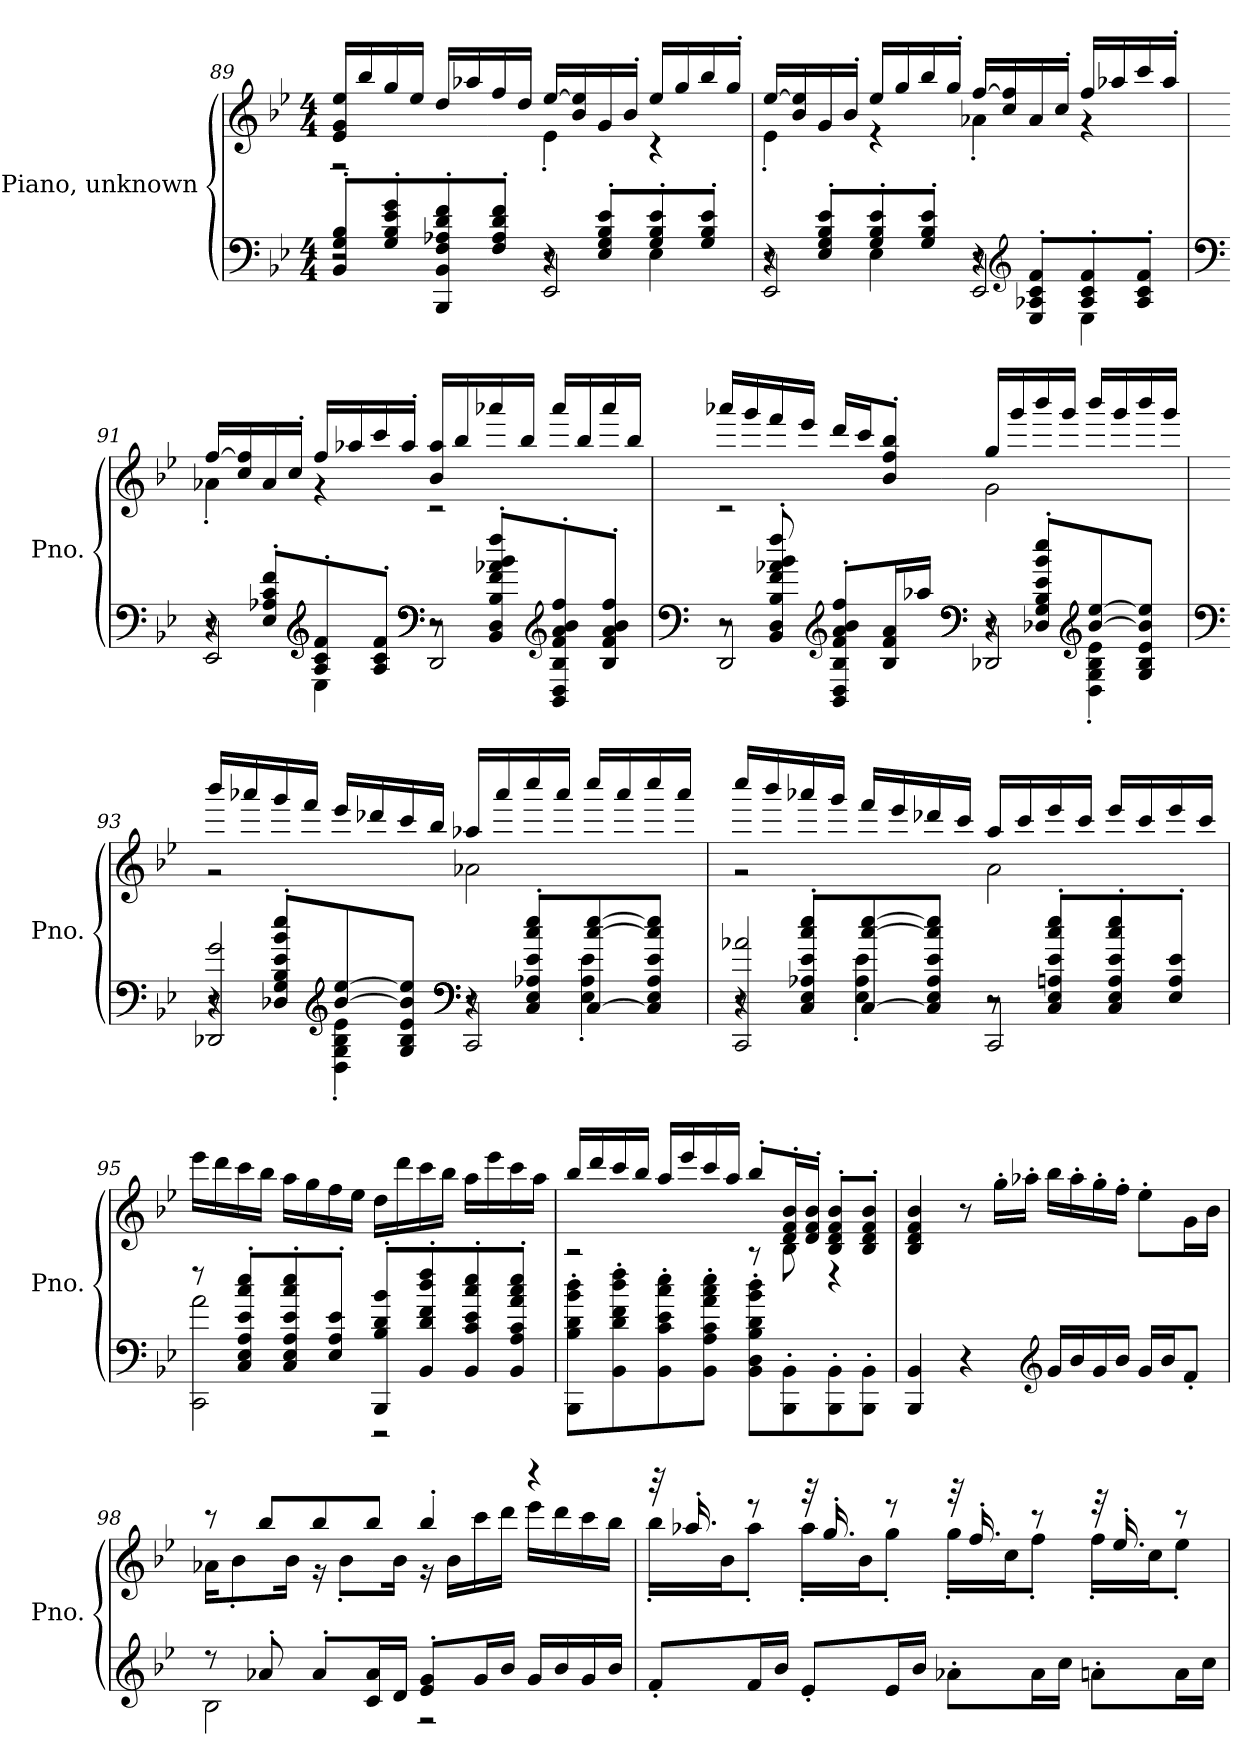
**kern	**kern
*part1	*part1
*staff2	*staff1
*I"Piano, unknown	*
*I'Pno.	*
*clefF4	*clefG2
*k[b-e-]	*k[b-e-]
*M4/4	*M4/4
=89	=89
*^	*^
*	*^	*	*
8BB-/' 8G/' 8B-/'L	2r	2r	16e-/ 16g/ 16ee-/LL	2r
.	.	.	16bb-/	.
8G/' 8B-/' 8e-/' 8g/'	.	.	16gg/	.
.	.	.	16ee-/JJ	.
8BBB-/' 8BB-/' 8F/' 8A-X/' 8d/' 8f/'	.	.	16dd/LL	.
.	.	.	16aa-X/	.
8F/' 8A-/' 8d/' 8f/'J	.	.	16ff/	.
.	.	.	16dd/JJ	.
8r	4r	2EE-/	[16ee-/LL	4e-'\
.	.	.	16b-/ 16ee-/]	.
8E-/' 8G/' 8B-/' 8e-/'L	.	.	16g/	.
.	.	.	16b-'/JJ	.
8G/' 8B-/' 8e-/'	4E-\	.	16ee-/LL	4r
.	.	.	16gg/	.
8G/' 8B-/' 8e-/'J	.	.	16bb-/	.
.	.	.	16gg'/JJ	.
!!LO:LB:g=z	!!
=90	=90	=90	=90	=90
8r	4r	2EE-/	[16ee-/LL	4e-'\
.	.	.	16b-/ 16ee-/]	.
8E-/' 8G/' 8B-/' 8e-/'L	.	.	16g/	.
.	.	.	16b-'/JJ	.
8G/' 8B-/' 8e-/'	4E-\	.	16ee-/LL	4r
.	.	.	16gg/	.
8G/' 8B-/' 8e-/'J	.	.	16bb-/	.
.	.	.	16gg'/JJ	.
8r	4r	2EE-/	[16ff/LL	4a-X'\
.	.	.	16cc/ 16ff/]	.
*clefG2	*	*	*	*
8E-/' 8A-X/' 8c/' 8f/'L	.	.	16a-/	.
.	.	.	16cc'/JJ	.
8A-/' 8c/' 8f/'	4E-\	.	16ff/LL	4r
.	.	.	16aa-X/	.
8A-/' 8c/' 8f/'J	.	.	16ccc/	.
.	.	.	16aa-'/JJ	.
!!LO:LB:g=z	!!
=91	=91	=91	=91	=91
*clefF4	*	*	*	*
8r	4r	2EE-/	[16ff/LL	4a-X'\
.	.	.	16cc/ 16ff/]	.
8E-/' 8A-X/' 8c/' 8f/'L	.	.	16a-/	.
.	.	.	16cc'/JJ	.
*clefG2	*	*	*	*
8A-/' 8c/' 8f/'	4E-\	.	16ff/LL	4r
.	.	.	16aa-X/	.
8A-/' 8c/' 8f/'J	.	.	16ccc/	.
.	.	.	16aa-'/JJ	.
*clefF4	*	*	*	*
8r	2r	2DD/	16b-/ 16aa-/LL	2r
.	.	.	16bb-/	.
8BB-/' 8D/' 8B-/' 8f/' 8a-X/' 8b-/' 8ff/'L	.	.	16aaa-X/	.
.	.	.	16bb-/JJ	.
*clefG2	*	*	*	*
8BB-/' 8D/' 8B-/' 8f/' 8a-/' 8b-/' 8ff/'	.	.	16aaa-/LL	.
.	.	.	16bb-/	.
8B-/' 8f/' 8a-/' 8b-/' 8ff/'J	.	.	16aaa-/	.
.	.	.	16bb-/JJ	.
!!LO:LB:g=z	!!
=92	=92	=92	=92	=92
*clefF4	*	*	*	*
8r	2r	2DD/	16aaa-X/LL	2r
.	.	.	16ggg/	.
8BB-/' 8D/' 8B-/' 8f/' 8a-X/' 8b-/' 8ff/'	.	.	16fff/	.
.	.	.	16eee-/JJ	.
*clefG2	*	*	*	*
8BB-/' 8D/' 8B-/' 8f/' 8a-/' 8b-/' 8ff/'L	.	.	16ddd/LL	.
.	.	.	16ccc/J	.
16B-/ 16f/ 16a-/L	.	.	8b-/' 8ff/' 8bb-/'J	.
16aa-X/JJ	.	.	.	.
*clefF4	*	*	*	*
8r	4r	2DD-X/	16gg/LL	2g\
.	.	.	16ggg/	.
8D-X/' 8G/' 8B-/' 8e-/' 8b-/' 8ee-/'L	.	.	16bbb-/	.
.	.	.	16ggg/JJ	.
*clefG2	*	*	*	*
[8b-/ [8ee-/	4D-\' 4G\' 4B-\' 4e-\'	.	16bbb-/LL	.
.	.	.	16ggg/	.
8G/ 8B-/ 8e-/ 8b-/] 8ee-/]J	.	.	16bbb-/	.
.	.	.	16ggg/JJ	.
!!LO:PB:g=z	!!
=93	=93	=93	=93	=93
*clefF4	*	*	*	*
8r	4r	2DD-X/ 2g/	16bbb-/LL	2r
.	.	.	16aaa-X/	.
8D-X/' 8G/' 8B-/' 8e-/' 8b-/' 8ee-/'L	.	.	16ggg/	.
.	.	.	16fff/JJ	.
*clefG2	*	*	*	*
[8b-/ [8ee-/	4D-\' 4G\' 4B-\' 4e-\'	.	16eee-/LL	.
.	.	.	16ddd-X/	.
8G/ 8B-/ 8e-/ 8b-/] 8ee-/]J	.	.	16ccc/	.
.	.	.	16bb-/JJ	.
*clefF4	*	*	*	*
8r	4r	2CC/	16aa-X/LL	2a-X\
.	.	.	16aaa-/	.
8C/' 8E-/' 8A-X/' 8e-/' 8cc/' 8ee-/'L	.	.	16cccc/	.
.	.	.	16aaa-/JJ	.
[8C/ [8cc/ [8ee-/	4E-\' 4A-\' 4e-\'	.	16cccc/LL	.
.	.	.	16aaa-/	.
8C/] 8E-/ 8A-/ 8e-/ 8cc/] 8ee-/]J	.	.	16cccc/	.
.	.	.	16aaa-/JJ	.
!!LO:LB:g=z	!!
=94	=94	=94	=94	=94
8r	4r	2CC/ 2a-X/	16cccc/LL	2r
.	.	.	16bbb-/	.
8C/' 8E-/' 8A-X/' 8e-/' 8cc/' 8ee-/'L	.	.	16aaa-X/	.
.	.	.	16ggg/JJ	.
[8C/ [8cc/ [8ee-/	4E-\' 4A-\' 4e-\'	.	16fff/LL	.
.	.	.	16eee-/	.
8C/] 8E-/ 8A-/ 8e-/ 8cc/] 8ee-/]J	.	.	16ddd-X/	.
.	.	.	16ccc/JJ	.
8r	2r	2CC/	16aa/LL	2a\
.	.	.	16ccc/	.
8C/' 8E-/' 8An/' 8e-/' 8cc/' 8ee-/'L	.	.	16eee-/	.
.	.	.	16ccc/JJ	.
8C/' 8E-/' 8A/' 8e-/' 8cc/' 8ee-/'	.	.	16eee-/LL	.
.	.	.	16ccc/	.
8E-/' 8A/' 8e-/'J	.	.	16eee-/	.
.	.	.	16ccc/JJ	.
*	*v	*v	*	*
*	*	*v	*v
=95	=95	=95
8r	2CC\ 2a\	16eee-\LL
.	.	16ddd\
8C/' 8E-/' 8A/' 8e-/' 8cc/' 8ee-/'L	.	16ccc\
.	.	16bb-\JJ
8C/' 8E-/' 8A/' 8e-/' 8cc/' 8ee-/'	.	16aa\LL
.	.	16gg\
8E-/' 8A/' 8e-/'J	.	16ff\
.	.	16ee-\JJ
8BBB-/' 8B-/' 8d/' 8b-/'L	2r	16dd\LL
.	.	16ddd\
8BB-/' 8d/' 8f/' 8dd/' 8ff/'	.	16ccc\
.	.	16bb-\JJ
8BB-/' 8c/' 8e-/' 8cc/' 8ee-/'	.	16aa\LL
.	.	16eee-\
8BB-/' 8A/' 8c/' 8a/' 8cc/' 8ee-/'J	.	16ccc\
.	.	16aa\JJ
*v	*v	*
!!LO:LB:g=z
=96	=96
*	*^
8BBB-\' 8B-\' 8d\' 8b-\' 8dd\'L	16bb-/LL	2r
.	16ddd/	.
8BB-\' 8d\' 8f\' 8dd\' 8ff\'	16ccc/	.
.	16bb-/JJ	.
8BB-\' 8c\' 8e-\' 8cc\' 8ee-\'	16aa/LL	.
.	16eee-/	.
8BB-\' 8A\' 8c\' 8a\' 8cc\' 8ee-\'J	16ccc/	.
.	16aa/JJ	.
8BB-\' 8D\' 8B-\' 8d\' 8b-\' 8dd\'L	8bb-'/L	8r
8BBB-\' 8BB-\'	16d/' 16f/' 16b-/'L	8B-\
.	16d/' 16f/' 16b-/'JJ	.
8BBB-\' 8BB-\'	8B-/' 8d/' 8f/' 8b-/'L	4r
8BBB-\' 8BB-\'J	8B-/' 8d/' 8f/' 8b-/'J	.
*	*v	*v
=97	=97
4BBB-/ 4BB-/	4B-/ 4d/ 4f/ 4b-/
4r	8r
.	16gg'\LL
.	16aa-X'\JJ
*clefG2	*
16g/LL	16bb-\LL
16b-/	16aa-'\
16g/	16gg'\
16b-/JJ	16ff'\JJ
16g/LL	8ee-'\L
16b-/J	.
8f'/J	16g\L
.	16b-\JJ
!!LO:LB:g=z
=98	=98
*^	*^
8r	2B-\	8r	16a-X\KL
.	.	.	8b-'\
8a-X'/	.	8bb-/L	.
.	.	.	16b-\Jk
8a-'/L	.	8bb-/	16r
.	.	.	8b-'\L
16c/ 16a-/L	.	8bb-/J	.
16d/JJ	.	.	16b-\Jk
8e-/' 8g/'L	2r	4bb-'/	16r
.	.	.	16b-\LL
16g/L	.	.	16ccc\
16b-/JJ	.	.	16ddd\JJ
16g/LL	.	4r	16eee-\LL
16b-/	.	.	16ddd\
16g/	.	.	16ccc\
16b-/JJ	.	.	16bb-\JJ
*v	*v	*	*
=99	=99	=99
8f'/L	32r	16bb-'\LL
.	16.aa-X'/	.
.	.	16b-\J
16f/L	8r	8aa-'\J
16b-/JJ	.	.
8e-'/L	32r	16aa-'\LL
.	16.gg'/	.
.	.	16b-\J
16e-/L	8r	8gg'\J
16b-/JJ	.	.
8a-X'\L	32r	16gg'\LL
.	16.ff'/	.
.	.	16cc\J
16a-\L	8r	8ff'\J
16cc\JJ	.	.
8an'\L	32r	16ff'\LL
.	16.ee-'/	.
.	.	16cc\J
16a\L	8r	8ee-'\J
16cc\JJ	.	.
*	*v	*v
=	=
*-	*-
